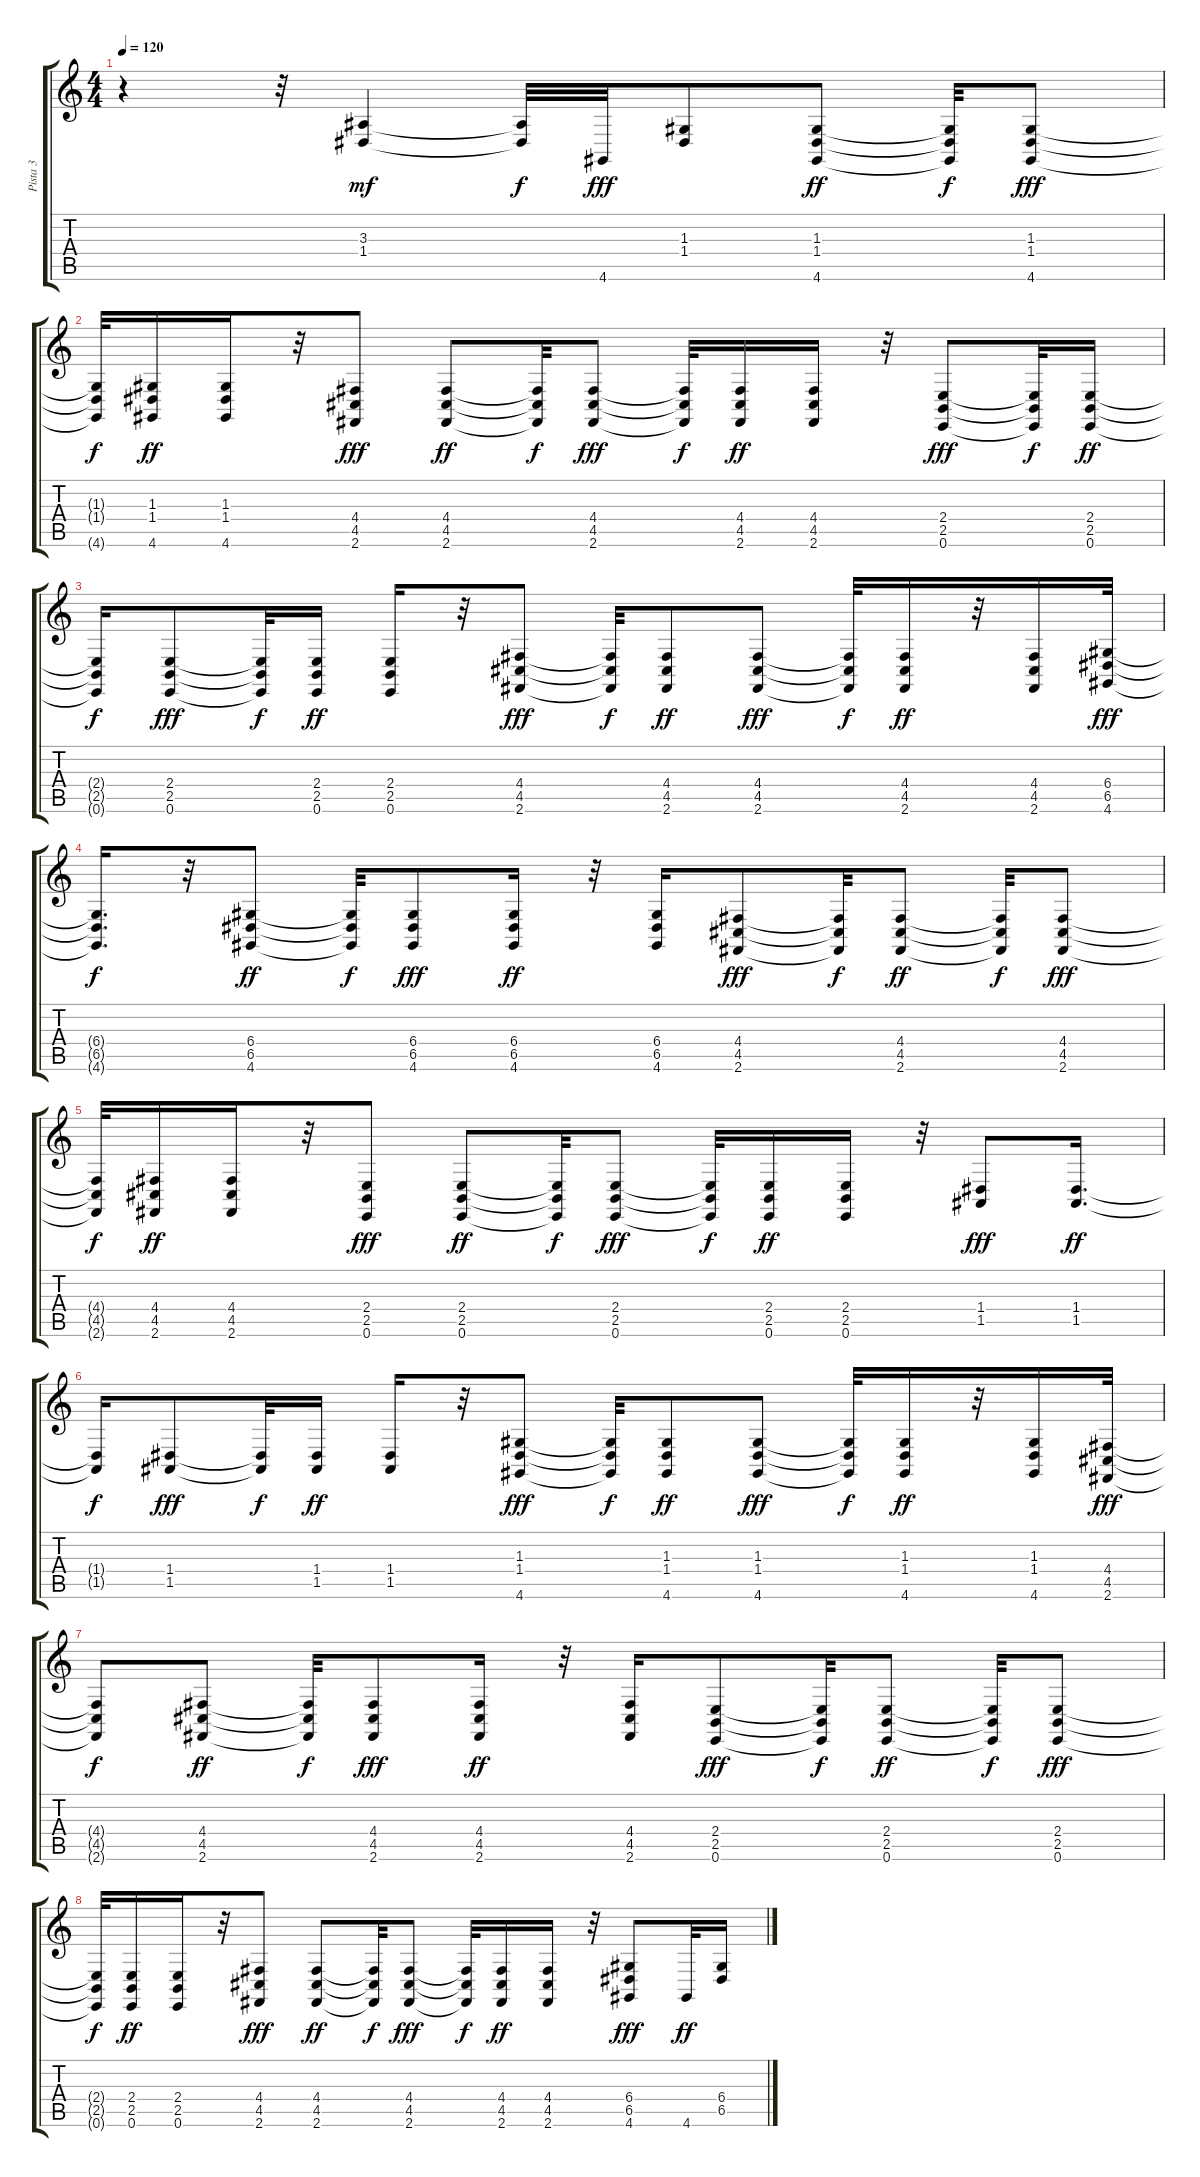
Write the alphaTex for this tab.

\track ("Pista 3" "Pista 3") {instrument tubularbells}
\staff {score tabs}
\tuning (E4 B3 G3 D3 A2 E2) {hide}
\ts (4 4)
\tempo 120
\clef g2
\ks c
r.4{dy f} r.32 (3.3 1.4).4{dy mf} (3.3{t} 1.4{t}).32{dy f} 4.6.32{dy fff} (1.3 1.4).8 (1.3 1.4 4.6).8{dy ff} (1.3{t} 1.4{t} 4.6{t}).32{dy f} (1.3 1.4 4.6).8{dy fff} |
(1.3{t} 1.4{t} 4.6{t}).32{dy f} (1.3 1.4 4.6).16{dy ff} (1.3 1.4 4.6).16 r.32 (4.4 4.5 2.6).8{dy fff} (4.4 4.5 2.6).8{dy ff} (4.4{t} 4.5{t} 2.6{t}).32{dy f} (4.4 4.5 2.6).8{dy fff} (4.4{t} 4.5{t} 2.6{t}).32{dy f} (4.4 4.5 2.6).16{dy ff} (4.4 4.5 2.6).16 r.32 (2.4 2.5 0.6).8{dy fff} (2.4{t} 2.5{t} 0.6{t}).32{dy f} (2.4 2.5 0.6).16{dy ff} |
(2.4{t} 2.5{t} 0.6{t}).16{dy f} (2.4 2.5 0.6).8{dy fff} (2.4{t} 2.5{t} 0.6{t}).32{dy f} (2.4 2.5 0.6).16{dy ff} (2.4 2.5 0.6).16 r.32 (4.4 4.5 2.6).8{dy fff} (4.4{t} 4.5{t} 2.6{t}).32{dy f} (4.4 4.5 2.6).8{dy ff} (4.4 4.5 2.6).8{dy fff} (4.4{t} 4.5{t} 2.6{t}).32{dy f} (4.4 4.5 2.6).16{dy ff} r.32 (4.4 4.5 2.6).16 (6.4 6.5 4.6).32{dy fff} |
(6.4{t} 6.5{t} 4.6{t}).16{d dy f} r.32 (6.4 6.5 4.6).8{dy ff} (6.4{t} 6.5{t} 4.6{t}).32{dy f} (6.4 6.5 4.6).8{dy fff} (6.4 6.5 4.6).16{dy ff} r.32 (6.4 6.5 4.6).16 (4.4 4.5 2.6).8{dy fff} (4.4{t} 4.5{t} 2.6{t}).32{dy f} (4.4 4.5 2.6).8{dy ff} (4.4{t} 4.5{t} 2.6{t}).32{dy f} (4.4 4.5 2.6).8{dy fff} |
(4.4{t} 4.5{t} 2.6{t}).32{dy f} (4.4 4.5 2.6).16{dy ff} (4.4 4.5 2.6).16 r.32 (2.4 2.5 0.6).8{dy fff} (2.4 2.5 0.6).8{dy ff} (2.4{t} 2.5{t} 0.6{t}).32{dy f} (2.4 2.5 0.6).8{dy fff} (2.4{t} 2.5{t} 0.6{t}).32{dy f} (2.4 2.5 0.6).16{dy ff} (2.4 2.5 0.6).16 r.32 (1.4 1.5).8{dy fff} (1.4 1.5).16{d dy ff} |
(1.4{t} 1.5{t}).16{dy f} (1.4 1.5).8{dy fff} (1.4{t} 1.5{t}).32{dy f} (1.4 1.5).16{dy ff} (1.4 1.5).16 r.32 (1.3 1.4 4.6).8{dy fff} (1.3{t} 1.4{t} 4.6{t}).32{dy f} (1.3 1.4 4.6).8{dy ff} (1.3 1.4 4.6).8{dy fff} (1.3{t} 1.4{t} 4.6{t}).32{dy f} (1.3 1.4 4.6).16{dy ff} r.32 (1.3 1.4 4.6).16 (4.4 4.5 2.6).32{dy fff} |
(4.4{t} 4.5{t} 2.6{t}).8{dy f} (4.4 4.5 2.6).8{dy ff} (4.4{t} 4.5{t} 2.6{t}).32{dy f} (4.4 4.5 2.6).8{dy fff} (4.4 4.5 2.6).16{dy ff} r.32 (4.4 4.5 2.6).16 (2.4 2.5 0.6).8{dy fff} (2.4{t} 2.5{t} 0.6{t}).32{dy f} (2.4 2.5 0.6).8{dy ff} (2.4{t} 2.5{t} 0.6{t}).32{dy f} (2.4 2.5 0.6).8{dy fff} |
(2.4{t} 2.5{t} 0.6{t}).32{dy f} (2.4 2.5 0.6).16{dy ff} (2.4 2.5 0.6).16 r.32 (4.4 4.5 2.6).8{dy fff} (4.4 4.5 2.6).8{dy ff} (4.4{t} 4.5{t} 2.6{t}).32{dy f} (4.4 4.5 2.6).8{dy fff} (4.4{t} 4.5{t} 2.6{t}).32{dy f} (4.4 4.5 2.6).16{dy ff} (4.4 4.5 2.6).16 r.32 (6.4 6.5 4.6).8{dy fff} 4.6.32{dy ff} (6.4 6.5).16
